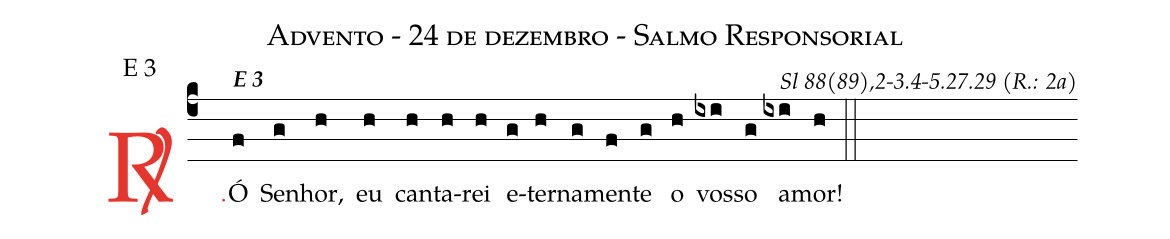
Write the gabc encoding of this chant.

name: Advento - 24 de dezembro - Salmo Responsorial;
mode: E 3;
commentary: Sl 88(89),2-3.4-5.27.29 (R.: 2a);
%%
(c4)

<c><sp>R/</sp>.</c>() Ó<alt>\textbf{E 3}</alt>(f) Se(g)nhor,(h) eu(h) can(h)ta(h)rei(h) e(g)ter(h)na(g)men(f)te(g) o(h) vos(ixi)so(g) a(ixi)mor!(h)

(::)
